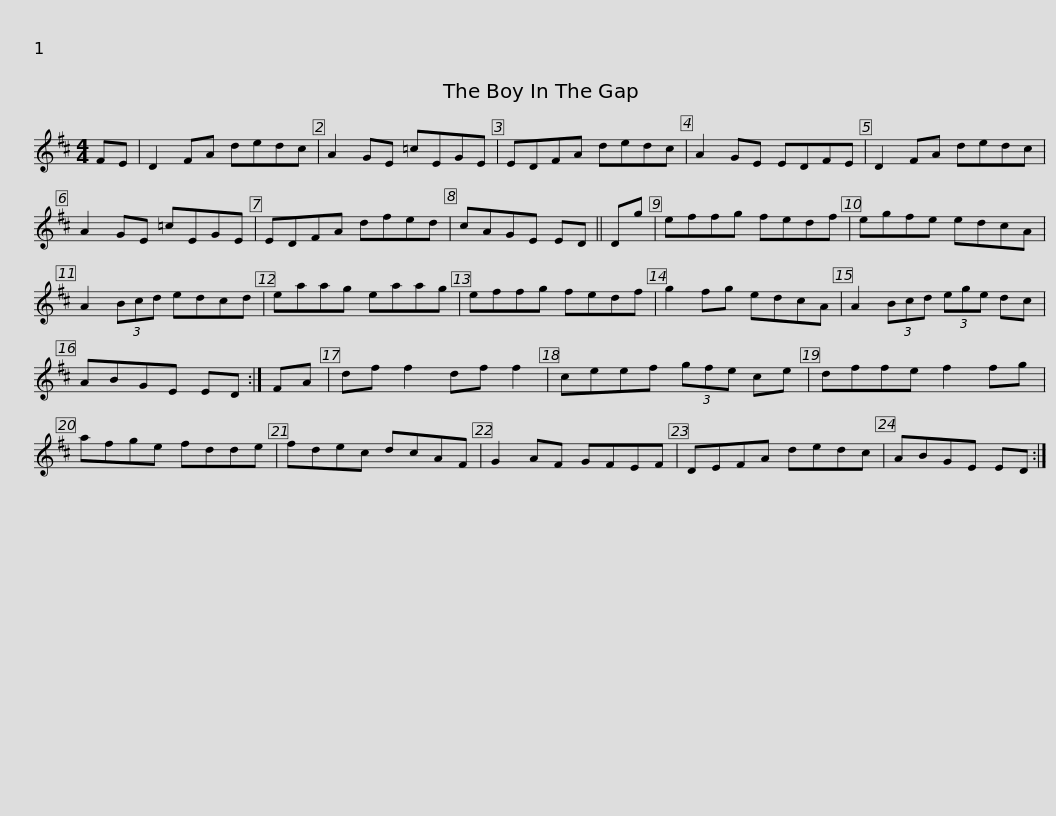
X:1
L:1/8
M:4/4
I:linebreak $
K:D
V:1 treble
V:1
 FE | D2 FA dedc | A2 GE =cEGE | EDFA dedc | A2 GE EDFE | %5
 D2 FA dedc |$ A2 GE =cEGE | EDFA dfed | cAGE ED || Dg | %10
 effg fedf | egfe edcA |$ A2 (3Bcd edcd | eaag eaag | effg fedf | %15
 g2 fg edcA | A2 (3Bcd (3ege dc |$ ABGE ED :| FA | df f2 df f2 | %20
 ceef (3gfe ce | dffe f2 fg | afge fdde |$ fdec dcAF | G2 AF GFEF | %25
 DEFA dedc | ABGE ED :| %27
